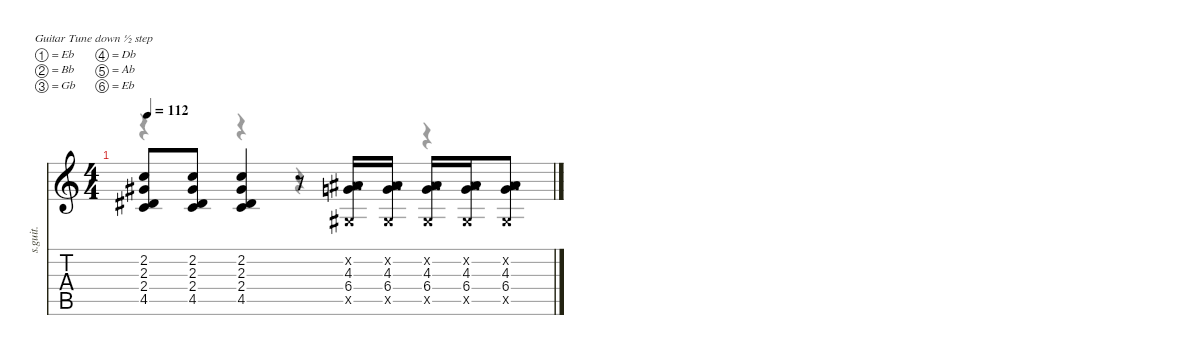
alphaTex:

\defaultSystemsLayout 4
\hideDynamics
\bracketExtendMode nobrackets
\otherSystemsTrackNameOrientation horizontal
\track ("Acoustic - Dave Mason" "s.guit.") {instrument acousticguitarsteel}
\staff {score tabs}
\tuning (Eb4 Bb3 Gb3 Db3 Ab2 Eb2)
\voice
\ts (4 4)
\tempo 112
\clef g2
\ks c
(2.2 2.3{acc #} 2.4{acc #} 4.5).8{dy f} (2.2 2.3{acc #} 2.4{acc #} 4.5).8 (2.2 2.3{acc #} 2.4{acc #} 4.5).4 r.8 (0.2{x acc #} 4.3{acc #} 6.4 0.5{x acc #}).16 (0.2{x acc #} 4.3{acc #} 6.4 0.5{x acc #}).16 (0.2{x acc #} 4.3{acc #} 6.4 0.5{x acc #}).16 (0.2{x acc #} 4.3{acc #} 6.4 0.5{x acc #}).16 (0.2{x acc #} 4.3{acc #} 6.4 0.5{x acc #}).8
\voice
\clef g2
\ottava regular
\simile none
\ks c
r.4{dy mf} r.4 r.4 r.4
